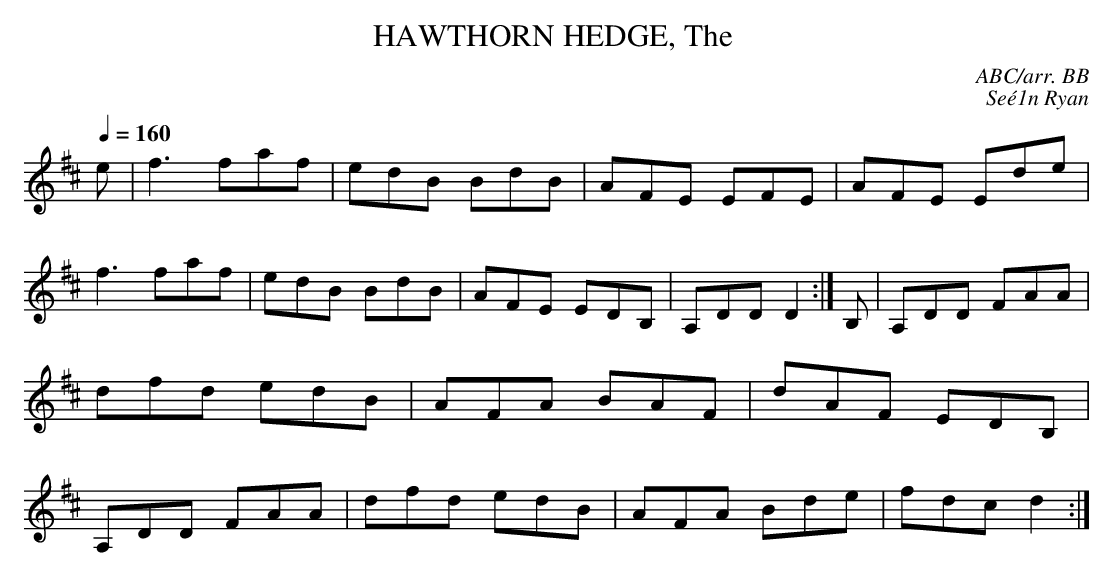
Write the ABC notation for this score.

X:1
T:HAWTHORN HEDGE, The \
C:ABC/arr. BB\
C:Se\'e1n Ryan\
Q:1/4=160\
L:1/8\
M:6/8\
K:D\
e|f3 faf|edB BdB|AFE EFE|AFE Ede|\
f3 faf|edB BdB|AFE EDB,|A,DD D2:|\
B,|A,DD FAA|dfd edB|AFA BAF|dAF EDB,|\
A,DD FAA|dfd edB|AFA Bde|fdc d2:|\
\
\
